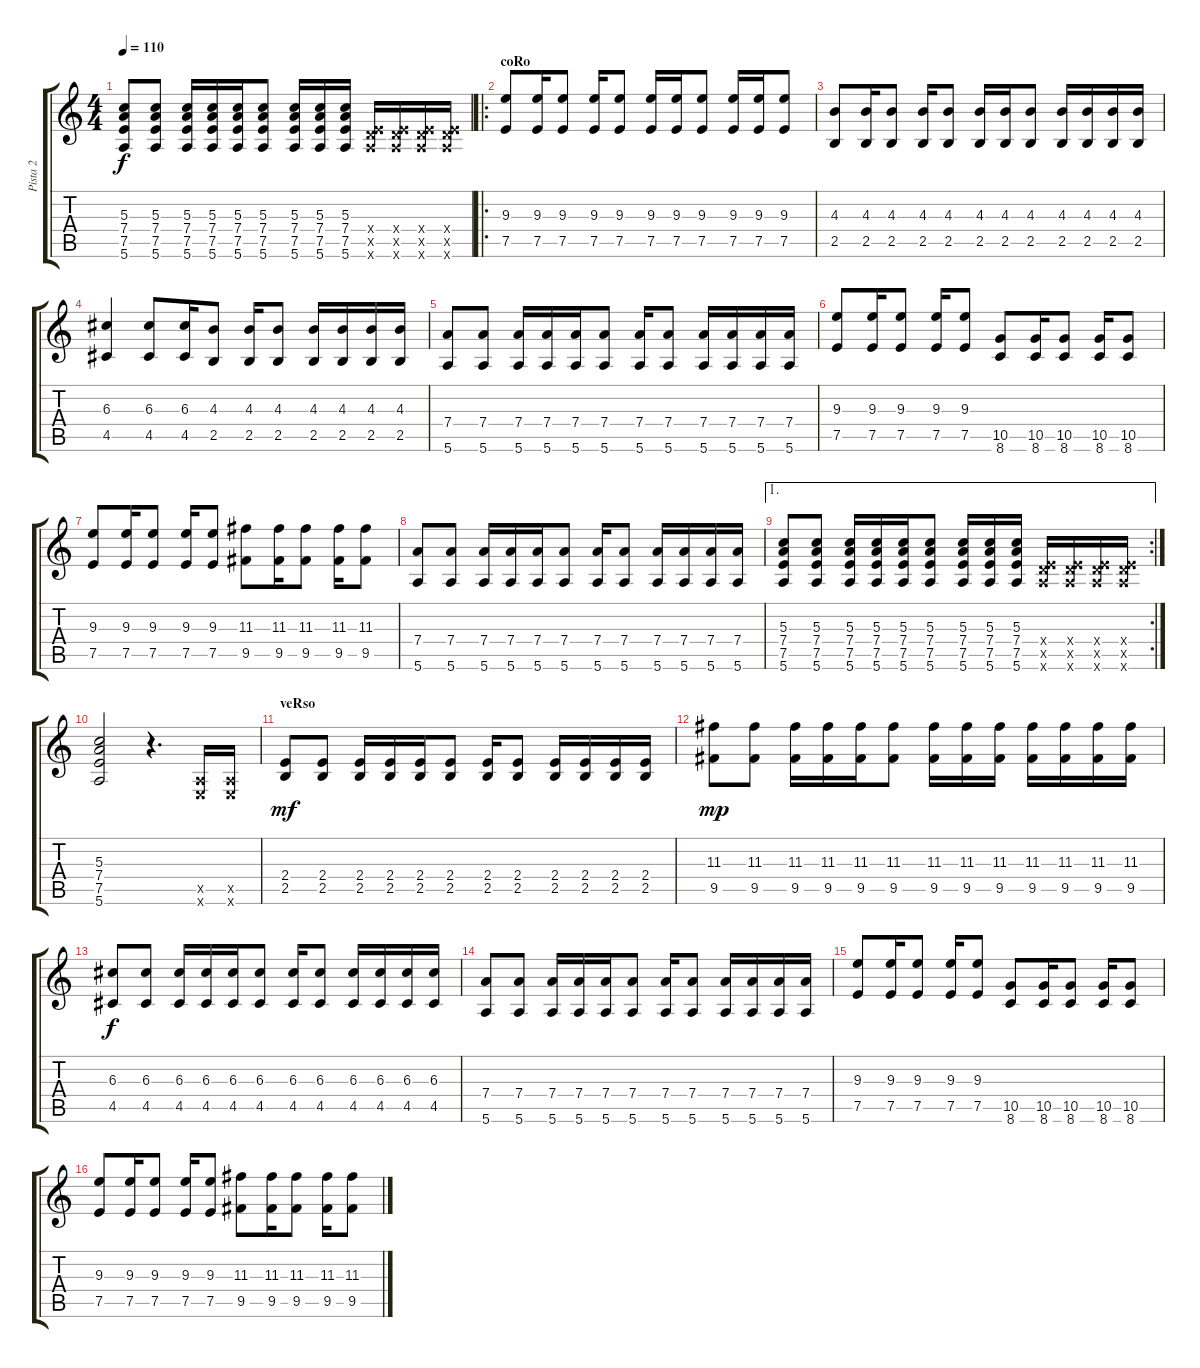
\track ("Pista 2" "Pista 2") {instrument acousticguitarsteel}
\staff {score tabs}
\tuning (E4 B3 G3 D3 A2 E2) {hide}
\ts (4 4)
\tempo 110
\clef g2
\ks c
(5.3 7.4 7.5 5.6).8{dy f} (5.3 7.4 7.5 5.6).8 (5.3 7.4 7.5 5.6).16 (5.3 7.4 7.5 5.6).16 (5.3 7.4 7.5 5.6).16 (5.3 7.4 7.5 5.6).8 (5.3 7.4 7.5 5.6).16 (5.3 7.4 7.5 5.6).16 (5.3 7.4 7.5 5.6).16 (0.4{x} 7.5{x} 5.6{x}).16 (0.4{x} 7.5{x} 5.6{x}).16 (0.4{x} 7.5{x} 5.6{x}).16 (0.4{x} 7.5{x} 5.6{x}).16 |
\ro
\section ("" "coRo")
(9.3 7.5).8 (9.3 7.5).16 (9.3 7.5).8 (9.3 7.5).16 (9.3 7.5).8 (9.3 7.5).16 (9.3 7.5).16 (9.3 7.5).8 (9.3 7.5).16 (9.3 7.5).16 (9.3 7.5).8 |
(4.3 2.5).8 (4.3 2.5).16 (4.3 2.5).8 (4.3 2.5).16 (4.3 2.5).8 (4.3 2.5).16 (4.3 2.5).16 (4.3 2.5).8 (4.3 2.5).16 (4.3 2.5).16 (4.3 2.5).16 (4.3 2.5).16 |
(6.3 4.5).4 (6.3 4.5).8 (6.3 4.5).16 (4.3 2.5).8 (4.3 2.5).16 (4.3 2.5).8 (4.3 2.5).16 (4.3 2.5).16 (4.3 2.5).16 (4.3 2.5).16 |
(7.4 5.6).8 (7.4 5.6).8 (7.4 5.6).16 (7.4 5.6).16 (7.4 5.6).16 (7.4 5.6).8 (7.4 5.6).16 (7.4 5.6).8 (7.4 5.6).16 (7.4 5.6).16 (7.4 5.6).16 (7.4 5.6).16 |
(9.3 7.5).8 (9.3 7.5).16 (9.3 7.5).8 (9.3 7.5).16 (9.3 7.5).8 (10.5 8.6).8 (10.5 8.6).16 (10.5 8.6).8 (10.5 8.6).16 (10.5 8.6).8 |
(9.3 7.5).8 (9.3 7.5).16 (9.3 7.5).8 (9.3 7.5).16 (9.3 7.5).8 (11.3 9.5).8 (11.3 9.5).16 (11.3 9.5).8 (11.3 9.5).16 (11.3 9.5).8 |
(7.4 5.6).8 (7.4 5.6).8 (7.4 5.6).16 (7.4 5.6).16 (7.4 5.6).16 (7.4 5.6).8 (7.4 5.6).16 (7.4 5.6).8 (7.4 5.6).16 (7.4 5.6).16 (7.4 5.6).16 (7.4 5.6).16 |
\ae 1
\rc 2
(5.3 7.4 7.5 5.6).8 (5.3 7.4 7.5 5.6).8 (5.3 7.4 7.5 5.6).16 (5.3 7.4 7.5 5.6).16 (5.3 7.4 7.5 5.6).16 (5.3 7.4 7.5 5.6).8 (5.3 7.4 7.5 5.6).16 (5.3 7.4 7.5 5.6).16 (5.3 7.4 7.5 5.6).16 (0.4{x} 7.5{x} 5.6{x}).16 (0.4{x} 7.5{x} 5.6{x}).16 (0.4{x} 7.5{x} 5.6{x}).16 (0.4{x} 7.5{x} 5.6{x}).16 |
(5.3 7.4 7.5 5.6).2 r.4{d} (0.5{x} 0.6{x}).16 (0.5{x} 0.6{x}).16 |
\section ("" "veRso")
(2.4 2.5).8{dy mf} (2.4 2.5).8 (2.4 2.5).16 (2.4 2.5).16 (2.4 2.5).16 (2.4 2.5).8 (2.4 2.5).16 (2.4 2.5).8 (2.4 2.5).16 (2.4 2.5).16 (2.4 2.5).16 (2.4 2.5).16 |
(11.3 9.5).8{dy mp} (11.3 9.5).8 (11.3 9.5).16 (11.3 9.5).16 (11.3 9.5).16 (11.3 9.5).8 (11.3 9.5).16 (11.3 9.5).16 (11.3 9.5).16 (11.3 9.5).16 (11.3 9.5).16 (11.3 9.5).16 (11.3 9.5).16 |
(6.3 4.5).8{dy f} (6.3 4.5).8 (6.3 4.5).16 (6.3 4.5).16 (6.3 4.5).16 (6.3 4.5).8 (6.3 4.5).16 (6.3 4.5).8 (6.3 4.5).16 (6.3 4.5).16 (6.3 4.5).16 (6.3 4.5).16 |
(7.4 5.6).8 (7.4 5.6).8 (7.4 5.6).16 (7.4 5.6).16 (7.4 5.6).16 (7.4 5.6).8 (7.4 5.6).16 (7.4 5.6).8 (7.4 5.6).16 (7.4 5.6).16 (7.4 5.6).16 (7.4 5.6).16 |
(9.3 7.5).8 (9.3 7.5).16 (9.3 7.5).8 (9.3 7.5).16 (9.3 7.5).8 (10.5 8.6).8 (10.5 8.6).16 (10.5 8.6).8 (10.5 8.6).16 (10.5 8.6).8 |
(9.3 7.5).8 (9.3 7.5).16 (9.3 7.5).8 (9.3 7.5).16 (9.3 7.5).8 (11.3 9.5).8 (11.3 9.5).16 (11.3 9.5).8 (11.3 9.5).16 (11.3 9.5).8
